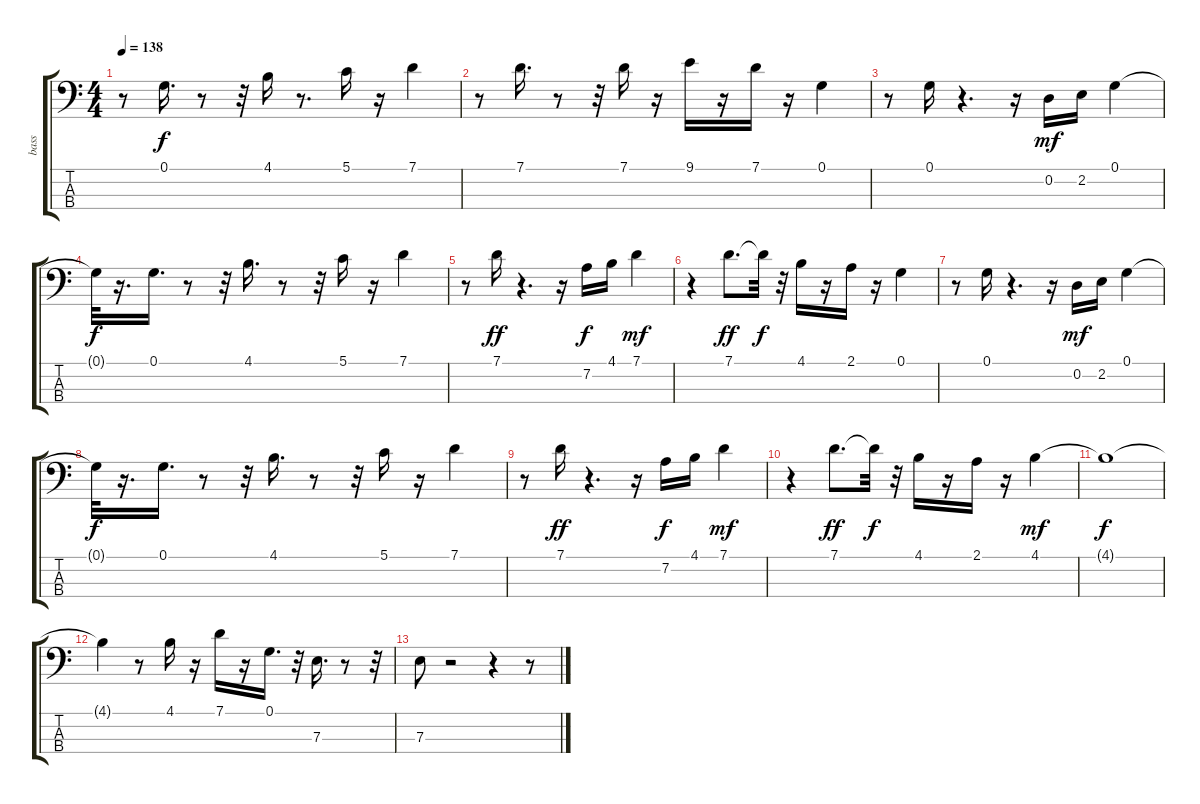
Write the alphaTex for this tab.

\track ("bass    " "bass    ") {instrument electricbasspick}
\staff {score tabs}
\tuning (G2 D2 A1 E1) {hide}
\ts (4 4)
\tempo 138
\clef f4
\ks c
r.8{dy f} 0.1.16{d} r.8 r.32 4.1.16 r.8{d} 5.1.16 r.16 7.1.4 |
r.8 7.1.16{d} r.8 r.32 7.1.16 r.16 9.1.16 r.16 7.1.16 r.16 0.1.4 |
r.8 0.1.16 r.4{d} r.16 0.2.16{dy mf} 2.2.16 0.1.4 |
0.1{t}.32{dy f} r.16{d} 0.1.16{d} r.8 r.32 4.1.16{d} r.8 r.32 5.1.16 r.16 7.1.4 |
r.8 7.1.16{dy ff} r.4{d} r.16 7.2.16{dy f} 4.1.16 7.1.4{dy mf} |
r.4 7.1.8{d dy ff} 7.1{t}.32{dy f} r.32 4.1.16 r.16 2.1.16 r.16 0.1.4 |
r.8 0.1.16 r.4{d} r.16 0.2.16{dy mf} 2.2.16 0.1.4 |
0.1{t}.32{dy f} r.16{d} 0.1.16{d} r.8 r.32 4.1.16{d} r.8 r.32 5.1.16 r.16 7.1.4 |
r.8 7.1.16{dy ff} r.4{d} r.16 7.2.16{dy f} 4.1.16 7.1.4{dy mf} |
r.4 7.1.8{d dy ff} 7.1{t}.32{dy f} r.32 4.1.16 r.16 2.1.16 r.16 4.1.4{dy mf} |
4.1{t}.1{dy f} |
4.1{t}.4 r.8 4.1.16 r.16 7.1.16 r.16 0.1.16{d} r.32 7.3.16{d} r.8 r.32 |
7.3.8 r.2 r.4 r.8
